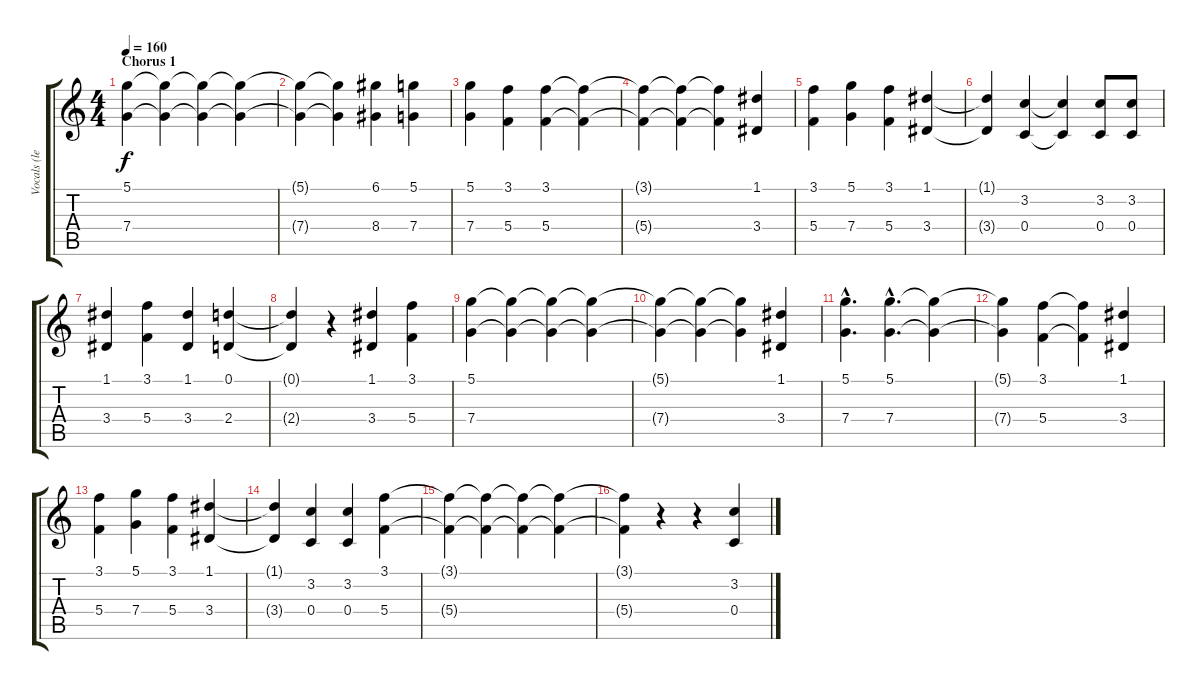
\track ("Vocals (lead)" "Vocals (le") {instrument stringensemble1}
\staff {score tabs}
\tuning (D5 A4 F4 C4 G3 C3) {hide}
\ts (4 4)
\section ("" "Chorus 1")
\tempo 160
\clef g2
\ks c
(5.1 7.4).4{dy f} (5.1{t} 7.4{t}).4 (5.1{t} 7.4{t}).4 (5.1{t} 7.4{t}).4 |
(5.1{t} 7.4{t}).4 (5.1{t} 7.4{t}).4 (6.1 8.4).4 (5.1 7.4).4 |
(5.1 7.4).4 (3.1 5.4).4 (3.1 5.4).4 (3.1{t} 5.4{t}).4 |
(3.1{t} 5.4{t}).4 (3.1{t} 5.4{t}).4 (3.1{t} 5.4{t}).4 (1.1 3.4).4 |
(3.1 5.4).4 (5.1 7.4).4 (3.1 5.4).4 (1.1 3.4).4 |
(1.1{t} 3.4{t}).4 (3.2 0.4).4 (3.2{t} 0.4{t}).4 (3.2 0.4).8 (3.2 0.4).8 |
(1.1 3.4).4 (3.1 5.4).4 (1.1 3.4).4 (0.1 2.4).4 |
(0.1{t} 2.4{t}).4 r.4 (1.1 3.4).4 (3.1 5.4).4 |
(5.1 7.4).4 (5.1{t} 7.4{t}).4 (5.1{t} 7.4{t}).4 (5.1{t} 7.4{t}).4 |
(5.1{t} 7.4{t}).4 (5.1{t} 7.4{t}).4 (5.1{t} 7.4{t}).4 (1.1 3.4).4 |
(5.1{hac} 7.4{hac}).4{d} (5.1{hac} 7.4{hac}).4{d} (5.1{t} 7.4{t}).4 |
(5.1{t} 7.4{t}).4 (3.1 5.4).4 (3.1{t} 5.4{t}).4 (1.1 3.4).4 |
(3.1 5.4).4 (5.1 7.4).4 (3.1 5.4).4 (1.1 3.4).4 |
(1.1{t} 3.4{t}).4 (3.2 0.4).4 (3.2 0.4).4 (3.1 5.4).4 |
(3.1{t} 5.4{t}).4 (3.1{t} 5.4{t}).4 (3.1{t} 5.4{t}).4 (3.1{t} 5.4{t}).4 |
(3.1{t} 5.4{t}).4 r.4 r.4 (3.2 0.4).4
